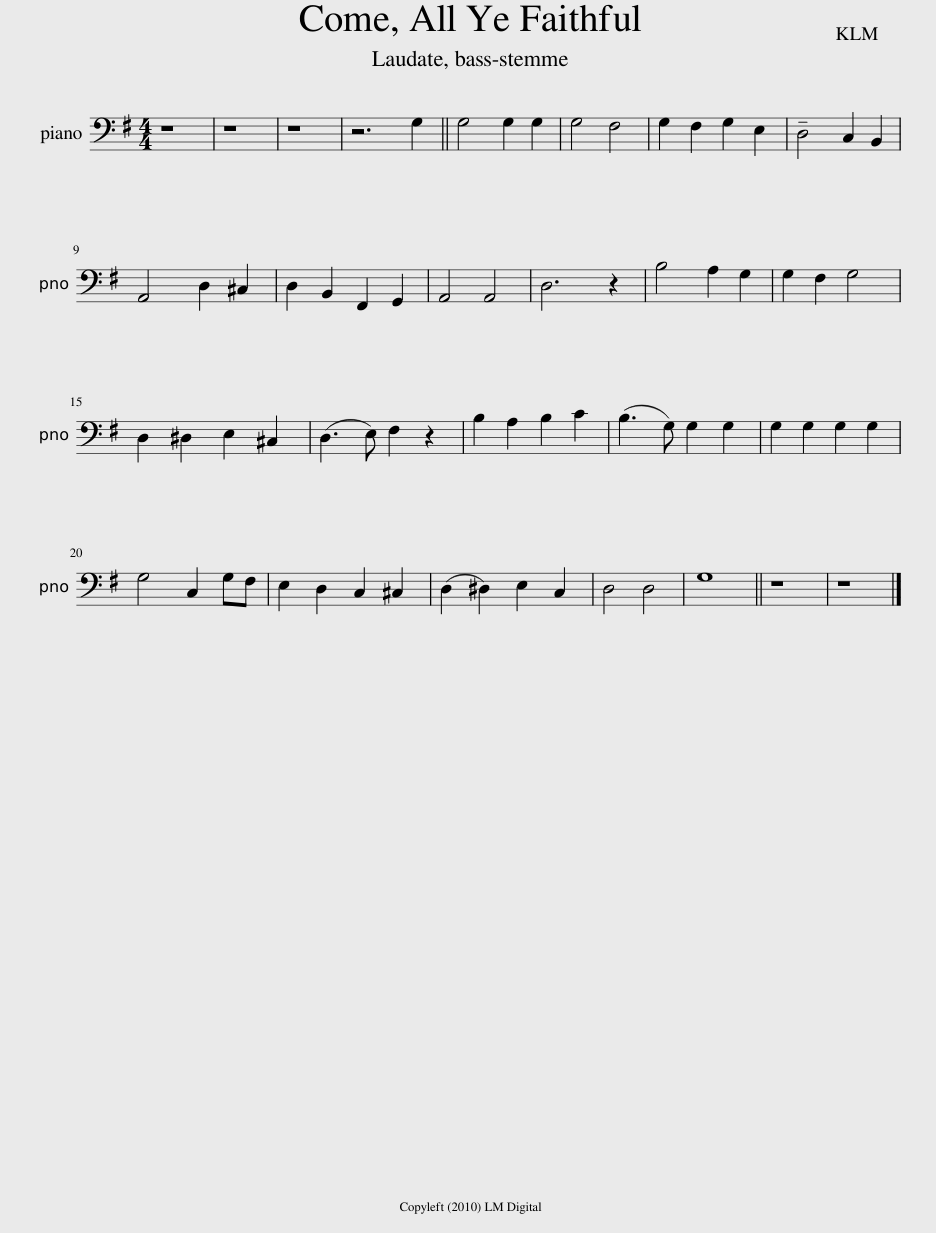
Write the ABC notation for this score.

X:1
L:1/8
M:4/4
I:linebreak $
K:G
V:1 bass
V:1
 z8 | z8 | z8 | z6 G,2 || G,4 G,2 G,2 | %5
 G,4 F,4 | G,2 F,2 G,2 E,2 | !tenuto!D,4 C,2 B,,2 |$ A,,4 D,2 ^C,2 | D,2 B,,2 F,,2 G,,2 | %10
 A,,4 A,,4 | D,6 z2 | B,4 A,2 G,2 | G,2 F,2 G,4 |$ D,2 ^D,2 E,2 ^C,2 | %15
 (D,3 E,) F,2 z2 | B,2 A,2 B,2 C2 | (B,3 G,) G,2 G,2 | G,2 G,2 G,2 G,2 |$ G,4 C,2 G,F, | %20
 E,2 D,2 C,2 ^C,2 | (D,2 ^D,2) E,2 C,2 | D,4 D,4 | G,8 || z8 | %25
 z8 |] %26
